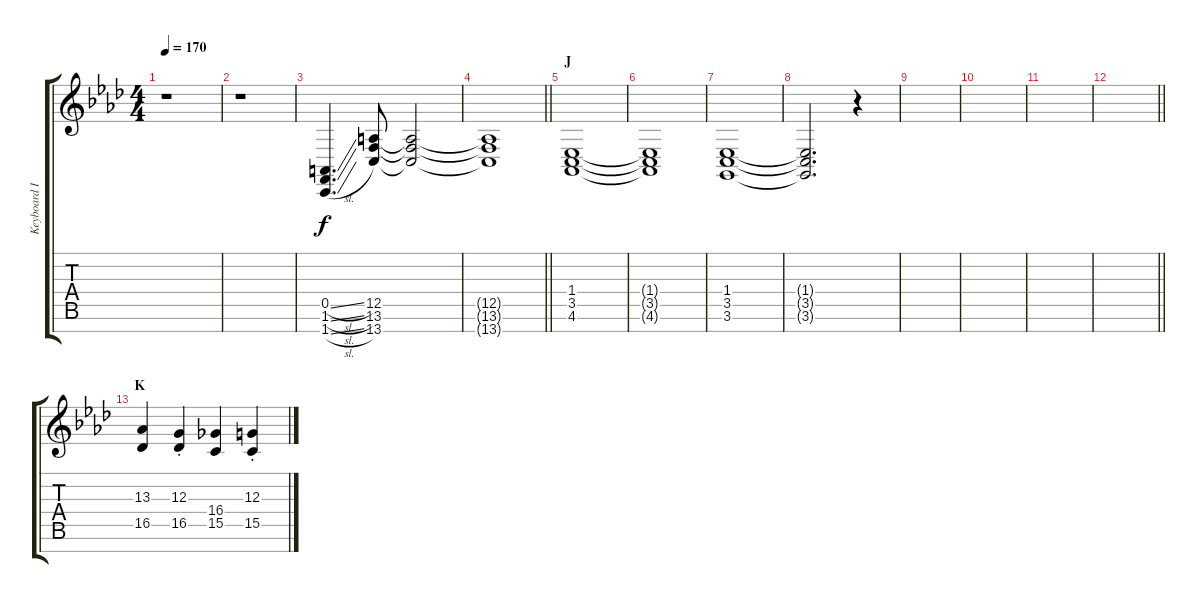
\track ("Keyboard III" "Keyboard I") {instrument pad2warm}
\staff {score tabs}
\tuning (E4 B3 G3 D3 A2 E2 B1) {hide}
\ts (4 4)
\tempo 170
\clef g2
\ks ab
r.1{dy f} |
r.1 |
(0.5{sl} 1.6{sl} 1.7{sl}).4{d instrument rockorgan} (12.5 13.6 13.7).8 (12.5{t} 13.6{t} 13.7{t}).2 |
\barLineRight lightlight
(12.5{t} 13.6{t} 13.7{t}).1 |
\section ("" "J")
(1.4 3.5 4.6).1 |
(1.4{t} 3.5{t} 4.6{t}).1 |
(1.4 3.5 3.6).1 |
(1.4{t} 3.5{t} 3.6{t}).2{d} r.4 |
|
|
|
\barLineRight lightlight
|
\section ("" "K")
(13.3 16.5).4 (12.3{st} 16.5{st}).4 (16.4 15.5).4 (12.3{st} 15.5{st}).4
